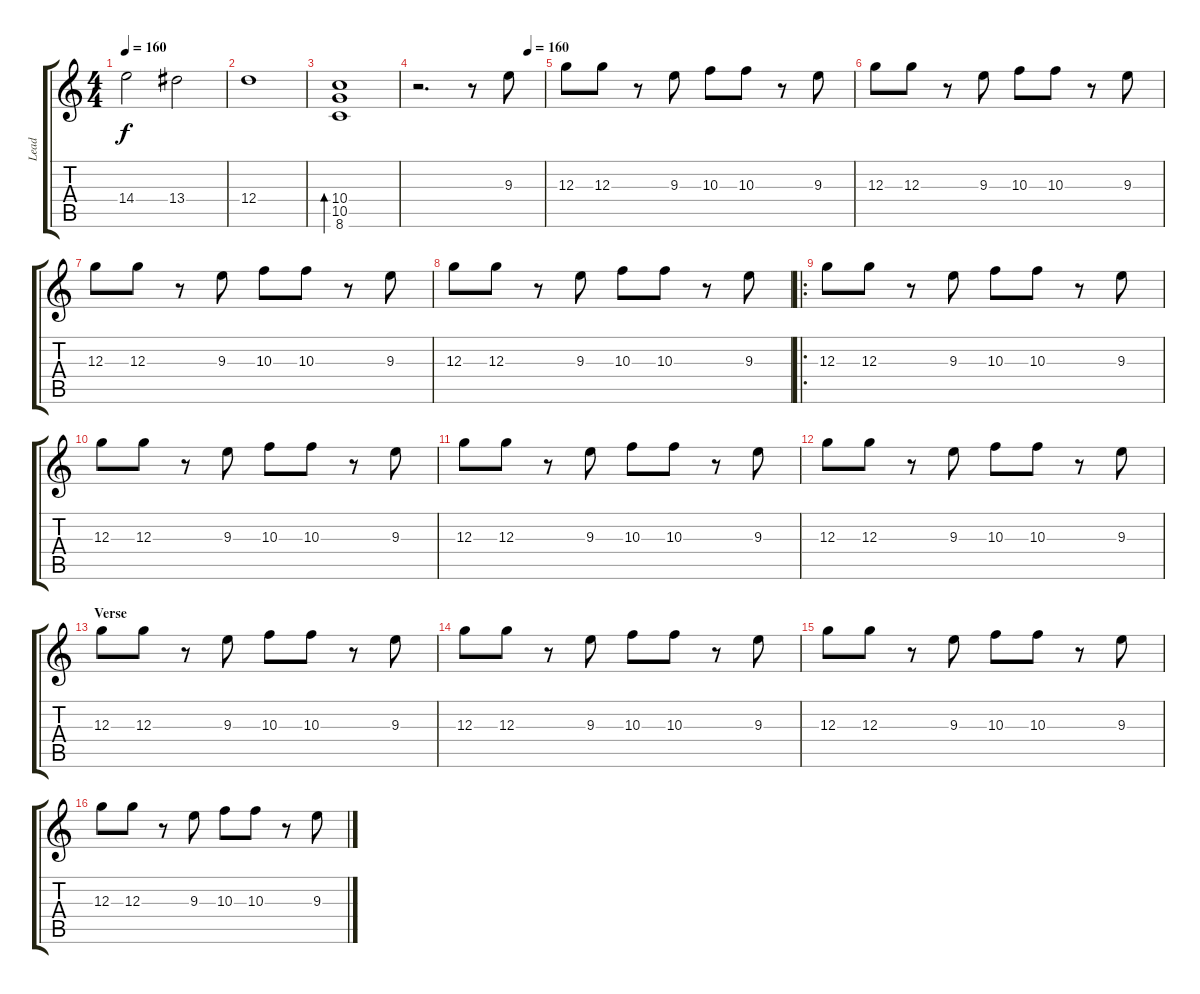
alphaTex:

\track ("Lead" "Lead") {instrument overdrivenguitar}
\staff {score tabs}
\tuning (E4 B3 G3 D3 A2 E2) {hide}
\ts (4 4)
\tempo 160
\tempo 140
\tempo 160
\clef g2
\ks c
14.4.2{dy f instrument overdrivenguitar} 13.4.2 |
12.4.1 |
(10.4 10.5 8.6).1{bd 240} |
\tempo (160 0.875)
r.2{d} r.8 9.3.8 |
12.3.8 12.3.8 r.8 9.3.8 10.3.8 10.3.8 r.8 9.3.8 |
12.3.8 12.3.8 r.8 9.3.8 10.3.8 10.3.8 r.8 9.3.8 |
12.3.8 12.3.8 r.8 9.3.8 10.3.8 10.3.8 r.8 9.3.8 |
12.3.8 12.3.8 r.8 9.3.8 10.3.8 10.3.8 r.8 9.3.8 |
\ro
12.3.8 12.3.8 r.8 9.3.8 10.3.8 10.3.8 r.8 9.3.8 |
12.3.8 12.3.8 r.8 9.3.8 10.3.8 10.3.8 r.8 9.3.8 |
12.3.8 12.3.8 r.8 9.3.8 10.3.8 10.3.8 r.8 9.3.8 |
12.3.8 12.3.8 r.8 9.3.8 10.3.8 10.3.8 r.8 9.3.8 |
\section ("" "Verse")
12.3.8 12.3.8 r.8 9.3.8 10.3.8 10.3.8 r.8 9.3.8 |
12.3.8 12.3.8 r.8 9.3.8 10.3.8 10.3.8 r.8 9.3.8 |
12.3.8 12.3.8 r.8 9.3.8 10.3.8 10.3.8 r.8 9.3.8 |
12.3.8 12.3.8 r.8 9.3.8 10.3.8 10.3.8 r.8 9.3.8
